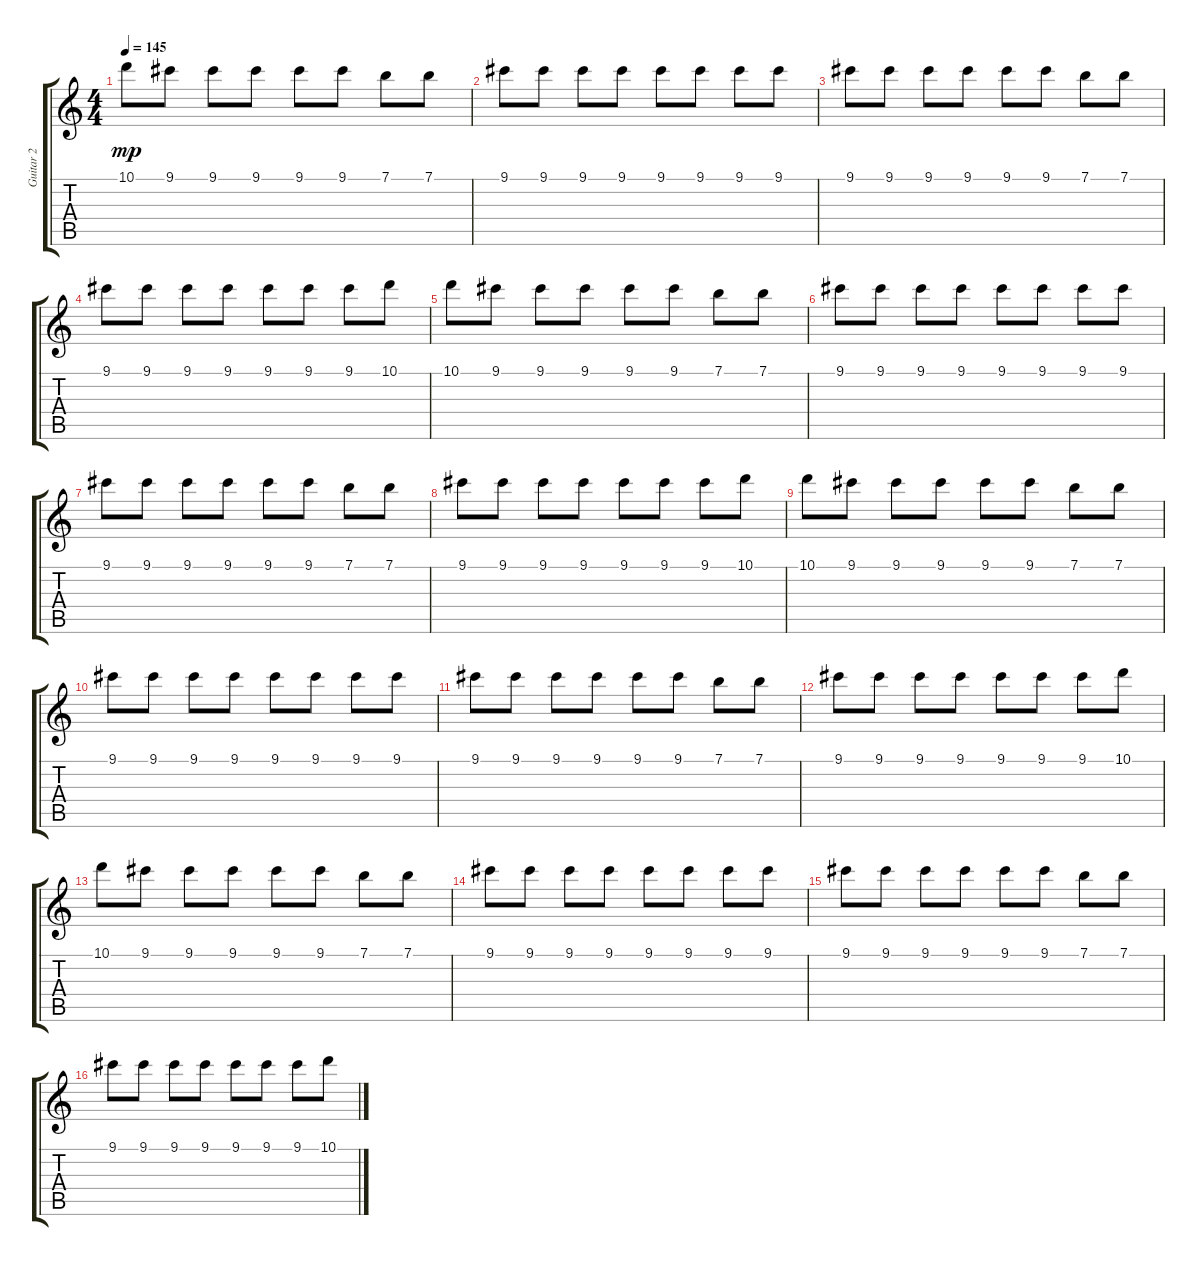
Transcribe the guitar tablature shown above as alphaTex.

\track ("Guitar 2" "Guitar 2") {instrument acousticguitarsteel}
\staff {score tabs}
\tuning (E4 B3 G3 D3 A2 E2) {hide}
\ts (4 4)
\tempo 145
\clef g2
\ks c
10.1.8{dy mp} 9.1.8 9.1.8 9.1.8 9.1.8 9.1.8 7.1.8 7.1.8 |
9.1.8 9.1.8 9.1.8 9.1.8 9.1.8 9.1.8 9.1.8 9.1.8 |
9.1.8 9.1.8 9.1.8 9.1.8 9.1.8 9.1.8 7.1.8 7.1.8 |
9.1.8 9.1.8 9.1.8 9.1.8 9.1.8 9.1.8 9.1.8 10.1.8 |
10.1.8 9.1.8 9.1.8 9.1.8 9.1.8 9.1.8 7.1.8 7.1.8 |
9.1.8 9.1.8 9.1.8 9.1.8 9.1.8 9.1.8 9.1.8 9.1.8 |
9.1.8 9.1.8 9.1.8 9.1.8 9.1.8 9.1.8 7.1.8 7.1.8 |
9.1.8 9.1.8 9.1.8 9.1.8 9.1.8 9.1.8 9.1.8 10.1.8 |
10.1.8 9.1.8 9.1.8 9.1.8 9.1.8 9.1.8 7.1.8 7.1.8 |
9.1.8 9.1.8 9.1.8 9.1.8 9.1.8 9.1.8 9.1.8 9.1.8 |
9.1.8 9.1.8 9.1.8 9.1.8 9.1.8 9.1.8 7.1.8 7.1.8 |
9.1.8 9.1.8 9.1.8 9.1.8 9.1.8 9.1.8 9.1.8 10.1.8 |
10.1.8 9.1.8 9.1.8 9.1.8 9.1.8 9.1.8 7.1.8 7.1.8 |
9.1.8 9.1.8 9.1.8 9.1.8 9.1.8 9.1.8 9.1.8 9.1.8 |
9.1.8 9.1.8 9.1.8 9.1.8 9.1.8 9.1.8 7.1.8 7.1.8 |
9.1.8 9.1.8 9.1.8 9.1.8 9.1.8 9.1.8 9.1.8 10.1.8
